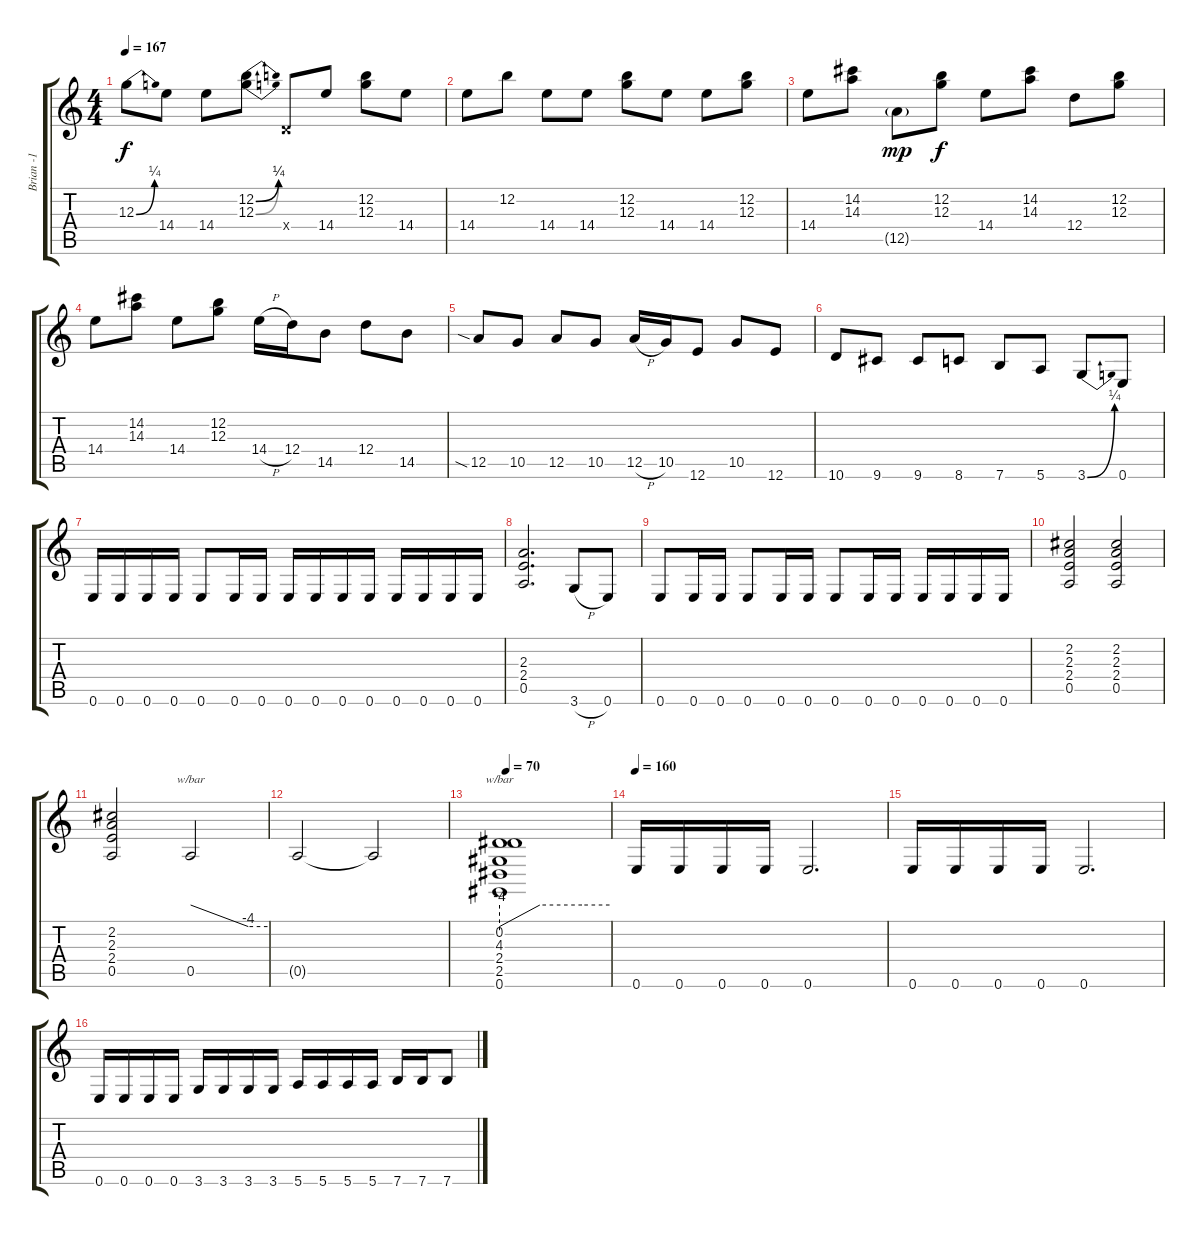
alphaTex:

\track ("Brian -1" "Brian -1") {instrument overdrivenguitar}
\staff {score tabs}
\tuning (E4 B3 G3 D3 A2 E2) {hide}
\ts (4 4)
\tempo 167
\clef g2
\ks c
12.3{be (bend 0 0 60 1)}.8{dy f} 14.4.8 14.4.8 (12.2{be (bend 0 0 60 1)} 12.3{be (bend 0 0 60 1)}).8 0.4{x}.8 14.4.8 (12.2 12.3).8 14.4.8 |
14.4.8 12.2.8 14.4.8 14.4.8 (12.2 12.3).8 14.4.8 14.4.8 (12.2 12.3).8 |
14.4.8 (14.2 14.3).8 12.5{g}.8{dy mp} (12.2 12.3).8{dy f} 14.4.8 (14.2 14.3).8 12.4.8 (12.2 12.3).8 |
14.4.8 (14.2 14.3).8 14.4.8 (12.2 12.3).8 14.4{h}.16 12.4.16 14.5.8 12.4.8 14.5.8 |
12.5{sia}.8 10.5.8 12.5.8 10.5.8 12.5{h}.16 10.5.16 12.6.8 10.5.8 12.6.8 |
10.6.8 9.6.8 9.6.8 8.6.8 7.6.8 5.6.8 3.6{be (bend 0 0 60 1)}.8 0.6.8 |
0.6.16 0.6.16 0.6.16 0.6.16 0.6.8 0.6.16 0.6.16 0.6.16 0.6.16 0.6.16 0.6.16 0.6.16 0.6.16 0.6.16 0.6.16 |
(2.3 2.4 0.5).2{d} 3.6{h}.8 0.6.8 |
0.6.8 0.6.16 0.6.16 0.6.8 0.6.16 0.6.16 0.6.8 0.6.16 0.6.16 0.6.16 0.6.16 0.6.16 0.6.16 |
(2.2 2.3 2.4 0.5).2 (2.2 2.3 2.4 0.5).2 |
(2.2 2.3 2.4 0.5).2 0.5.2{tbe (custom default 0 0 45 -16 60 -16)} |
0.5{t}.2 0.5{t}.2 |
\tempo 70
(0.2 4.3 2.4 2.5 0.6).1{tbe (custom default 0 -16 22 0 45 0 60 0)} |
\tempo 160
0.6.16 0.6.16 0.6.16 0.6.16 0.6.2{d} |
0.6.16 0.6.16 0.6.16 0.6.16 0.6.2{d} |
0.6.16 0.6.16 0.6.16 0.6.16 3.6.16 3.6.16 3.6.16 3.6.16 5.6.16 5.6.16 5.6.16 5.6.16 7.6.16 7.6.16 7.6.8
